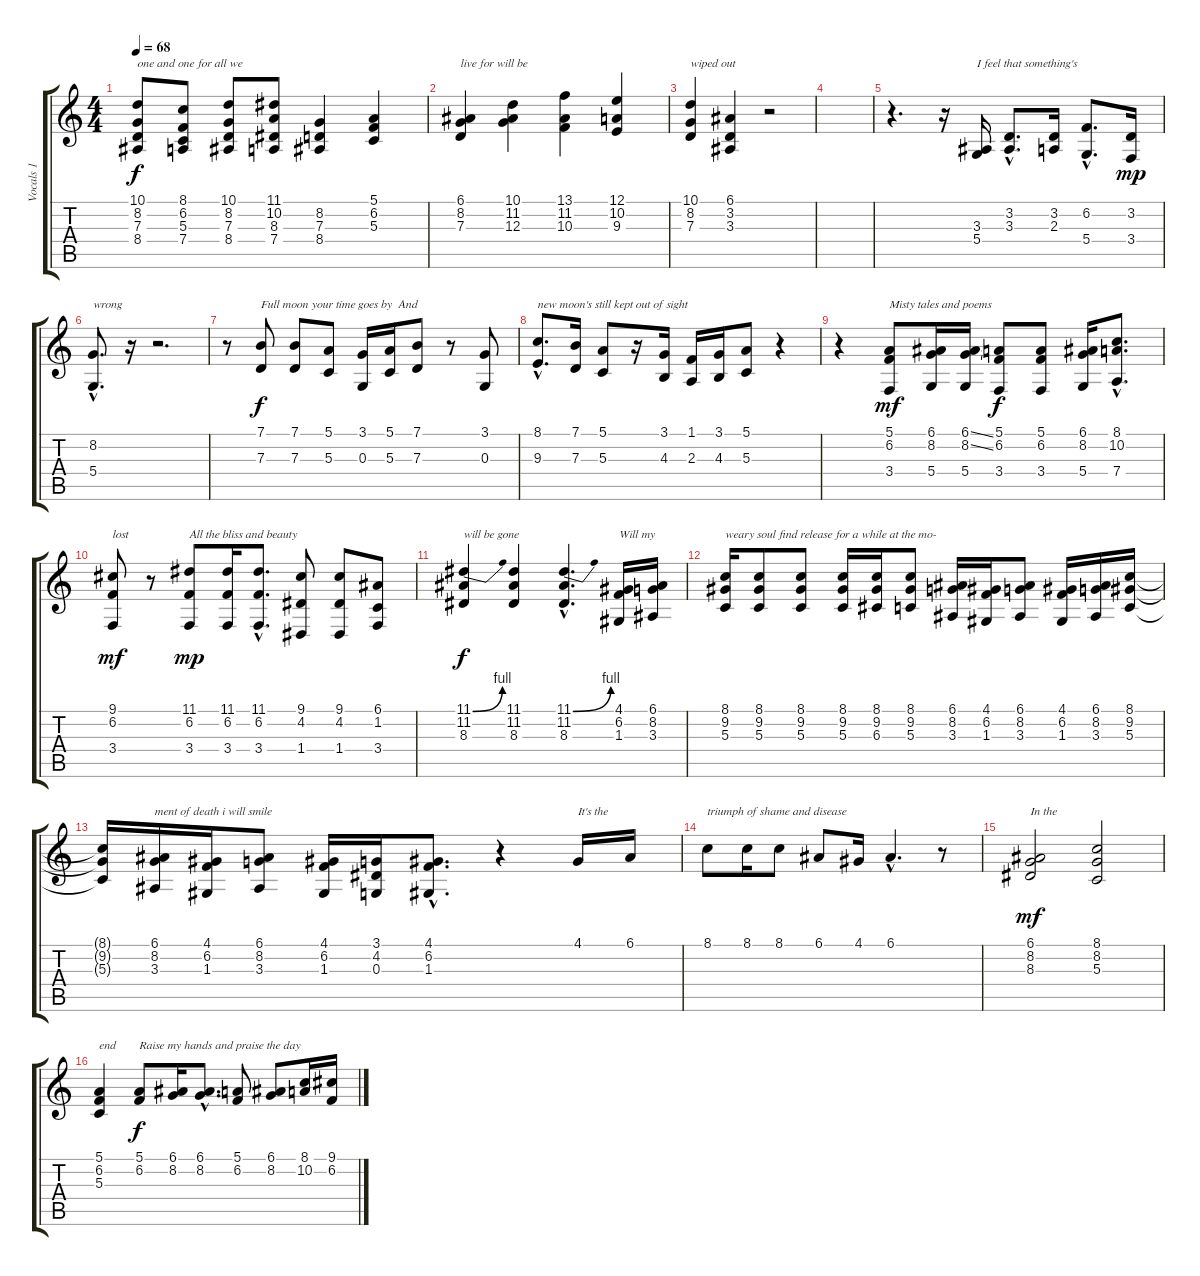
\track ("Vocals 1" "Vocals 1") {instrument frenchhorn}
\staff {score tabs}
\tuning (E4 B3 G3 D3 A2 E2) {hide}
\ts (4 4)
\tempo 68
\clef g2
\ks c
(10.1 8.2 7.3 8.4).8{txt "one and one for all we " dy f} (8.1 6.2 5.3 7.4).8 (10.1 8.2 7.3 8.4).8 (11.1 10.2 8.3 7.4).8 (8.2 7.3 8.4).4 (5.1 6.2 5.3).4 |
(6.1 8.2 7.3).4{txt "live for will be"} (10.1 11.2 12.3).4 (13.1 11.2 10.3).4 (12.1 10.2 9.3).4 |
(10.1 8.2 7.3).4{txt "wiped out"} (6.1 3.2 3.3).4 r.2 |
\section ("" "")
|
r.4{d} r.16 (3.3 5.4).16{txt "I feel that something's"} (3.2{hac} 3.3{hac}).8{d} (3.2 2.3).16 (6.2{hac} 5.4{hac}).8{d} (3.2 3.4).16{dy mp} |
(8.2{hac} 5.4{hac}).8{d txt "wrong"} r.16 r.2{d} |
r.8 (7.1 7.3).8{txt "Full moon your time goes by  And" dy f} (7.1 7.3).8 (5.1 5.3).8 (3.1 0.3).16 (5.1 5.3).16 (7.1 7.3).8 r.8 (3.1 0.3).8 |
(8.1{hac} 9.3{hac}).8{d txt "new moon's still kept out of sight"} (7.1 7.3).16 (5.1 5.3).8 r.16 (3.1 4.3).16 (1.1 2.3).16 (3.1 4.3).16 (5.1 5.3).8 r.4 |
\section ("" "")
r.4 (5.1 6.2 3.4).8{txt "Misty tales and poems" dy mf} (6.1 8.2 5.4).16 (6.1{ss} 8.2{ss} 5.4).16 (5.1 6.2 3.4).8{dy f} (5.1 6.2 3.4).8 (6.1 8.2 5.4).16 (8.1{hac} 10.2{hac} 7.4{hac}).8{d} |
(9.1 6.2 3.4).8{txt "lost" dy mf} r.8 (11.1 6.2 3.4).8{txt "All the bliss and beauty" dy mp} (11.1 6.2 3.4).16 (11.1{hac} 6.2{hac} 3.4{hac}).8{d} (9.1 4.2 1.4).8 (9.1 4.2 1.4).8 (6.1 1.2 3.4).8 |
(11.1{be (bend 0 0 60 4)} 11.2 8.3).4{txt "will be gone " dy f} (11.1 11.2 8.3).4 (11.1{be (bend 0 0 60 4) hac} 11.2{hac} 8.3{hac}).4{d} (4.1 6.2 1.3).16{txt "Will my"} (6.1 8.2 3.3).16 |
(8.1 9.2 5.3).16{txt "weary soul find release for a while at the mo-"} (8.1 9.2 5.3).8 (8.1 9.2 5.3).8 (8.1 9.2 5.3).16 (8.1 9.2 6.3).16 (8.1 9.2 5.3).8 (6.1 8.2 3.3).16 (4.1 6.2 1.3).16 (6.1 8.2 3.3).8 (4.1 6.2 1.3).16 (6.1 8.2 3.3).16 (8.1 9.2 5.3).16 |
(8.1{t} 9.2{t} 5.3{t}).16 (6.1 8.2 3.3).16{txt "ment of death i will smile"} (4.1 6.2 1.3).16 (6.1 8.2 3.3).8 (4.1 6.2 1.3).16 (3.1 4.2 0.3).16 (4.1{hac} 6.2{hac} 1.3{hac}).8{d} r.4 4.1.16{txt "It's the"} 6.1.16 |
8.1.8{txt "triumph of shame and disease"} 8.1.16 8.1.8 6.1.8 4.1.16 6.1{hac}.4{d} r.8 |
(6.1 8.2 8.3).2{txt "In the" dy mf} (8.1 8.2 5.3).2 |
(5.1 6.2 5.3).4{txt "end"} (5.1 6.2).8{txt "Raise my hands and praise the day" dy f} (6.1 8.2).16 (6.1{hac} 8.2{hac}).8{d} (5.1 6.2).8 (6.1 8.2).8 (8.1 10.2).16 (9.1 6.2).16
